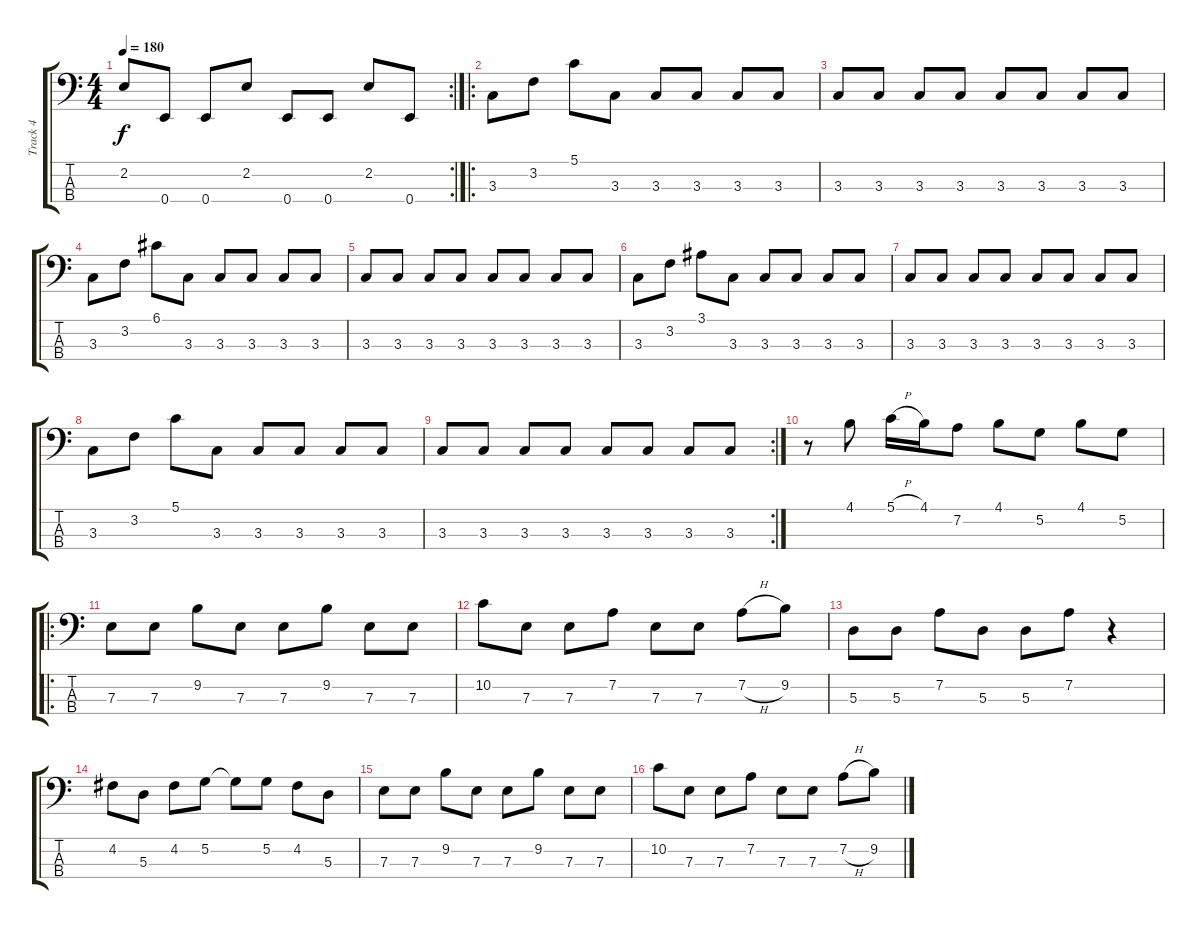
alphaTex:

\track ("Track 4" "Track 4") {instrument electricbassfinger}
\staff {score tabs}
\tuning (G2 D2 A1 E1) {hide}
\rc 2
\ts (4 4)
\tempo 180
\clef f4
\ks c
2.2.8{dy f} 0.4.8 0.4.8 2.2.8 0.4.8 0.4.8 2.2.8 0.4.8 |
\ro
3.3.8 3.2.8 5.1.8 3.3.8 3.3.8 3.3.8 3.3.8 3.3.8 |
3.3.8 3.3.8 3.3.8 3.3.8 3.3.8 3.3.8 3.3.8 3.3.8 |
3.3.8 3.2.8 6.1.8 3.3.8 3.3.8 3.3.8 3.3.8 3.3.8 |
3.3.8 3.3.8 3.3.8 3.3.8 3.3.8 3.3.8 3.3.8 3.3.8 |
3.3.8 3.2.8 3.1.8 3.3.8 3.3.8 3.3.8 3.3.8 3.3.8 |
3.3.8 3.3.8 3.3.8 3.3.8 3.3.8 3.3.8 3.3.8 3.3.8 |
3.3.8 3.2.8 5.1.8 3.3.8 3.3.8 3.3.8 3.3.8 3.3.8 |
\rc 2
3.3.8 3.3.8 3.3.8 3.3.8 3.3.8 3.3.8 3.3.8 3.3.8 |
r.8 4.1.8 5.1{h}.16 4.1.16 7.2.8 4.1.8 5.2.8 4.1.8 5.2.8 |
\ro
7.3.8 7.3.8 9.2.8 7.3.8 7.3.8 9.2.8 7.3.8 7.3.8 |
10.2.8 7.3.8 7.3.8 7.2.8 7.3.8 7.3.8 7.2{h}.8 9.2.8 |
5.3.8 5.3.8 7.2.8 5.3.8 5.3.8 7.2.8 r.4 |
4.2.8 5.3.8 4.2.8 5.2.8 5.2{t}.8 5.2.8 4.2.8 5.3.8 |
7.3.8 7.3.8 9.2.8 7.3.8 7.3.8 9.2.8 7.3.8 7.3.8 |
10.2.8 7.3.8 7.3.8 7.2.8 7.3.8 7.3.8 7.2{h}.8 9.2.8
